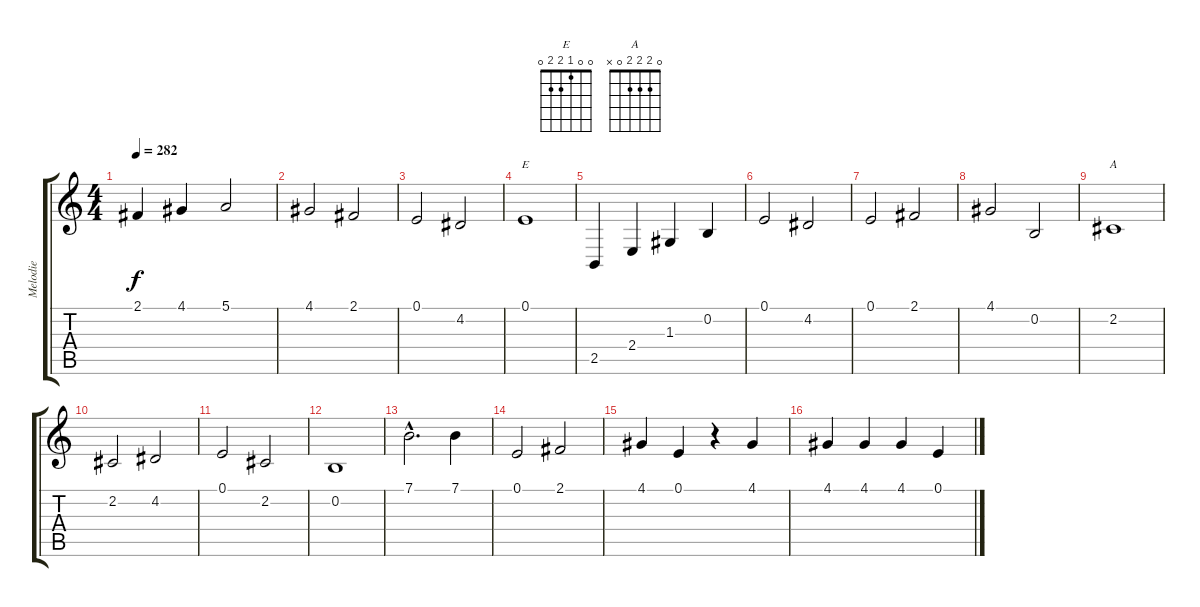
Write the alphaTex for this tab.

\track ("Melodie" "Melodie") {instrument acousticgrandpiano}
\staff {score tabs}
\tuning (E4 B3 G3 D3 A2 E2) {hide}
\chord ("E" 0 0 1 2 2 0)
\chord ("A" 0 2 2 2 0 x)
\ts (4 4)
\tempo 282
\clef g2
\ks c
2.1.4{dy f} 4.1.4 5.1.2 |
4.1.2 2.1.2 |
0.1.2 4.2.2 |
0.1.1{ch "E"} |
2.5.4 2.4.4 1.3.4 0.2.4 |
0.1.2 4.2.2 |
0.1.2 2.1.2 |
4.1.2 0.2.2 |
2.2.1{ch "A"} |
2.2.2 4.2.2 |
0.1.2 2.2.2 |
0.2.1 |
7.1{hac}.2{d} 7.1.4 |
0.1.2 2.1.2 |
4.1.4 0.1.4 r.4 4.1.4 |
4.1.4 4.1.4 4.1.4 0.1{ss}.4
